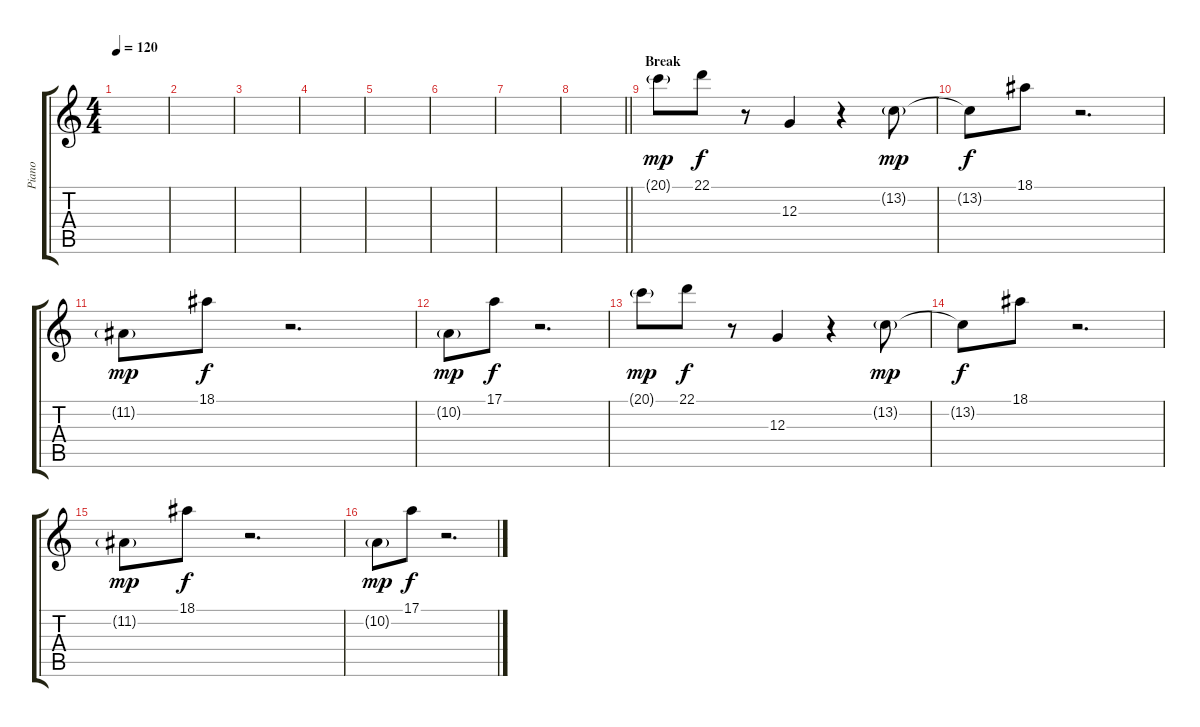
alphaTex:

\track ("Piano" "Piano") {instrument acousticgrandpiano}
\staff {score tabs}
\tuning (E4 B3 G3 D3 A2 E2) {hide}
\ts (4 4)
\tempo 120
\clef g2
\ks c
|
|
|
|
|
|
|
\barLineRight lightlight
|
\section ("" "Break")
20.1{g}.8{dy mp} 22.1.8{dy f} r.8 12.3.4 r.4 13.2{g}.8{dy mp} |
13.2{t}.8{dy f} 18.1.8 r.2{d} |
11.2{g}.8{dy mp} 18.1.8{dy f} r.2{d} |
10.2{g}.8{dy mp} 17.1.8{dy f} r.2{d} |
20.1{g}.8{dy mp} 22.1.8{dy f} r.8 12.3.4 r.4 13.2{g}.8{dy mp} |
13.2{t}.8{dy f} 18.1.8 r.2{d} |
11.2{g}.8{dy mp} 18.1.8{dy f} r.2{d} |
10.2{g}.8{dy mp} 17.1.8{dy f} r.2{d}
